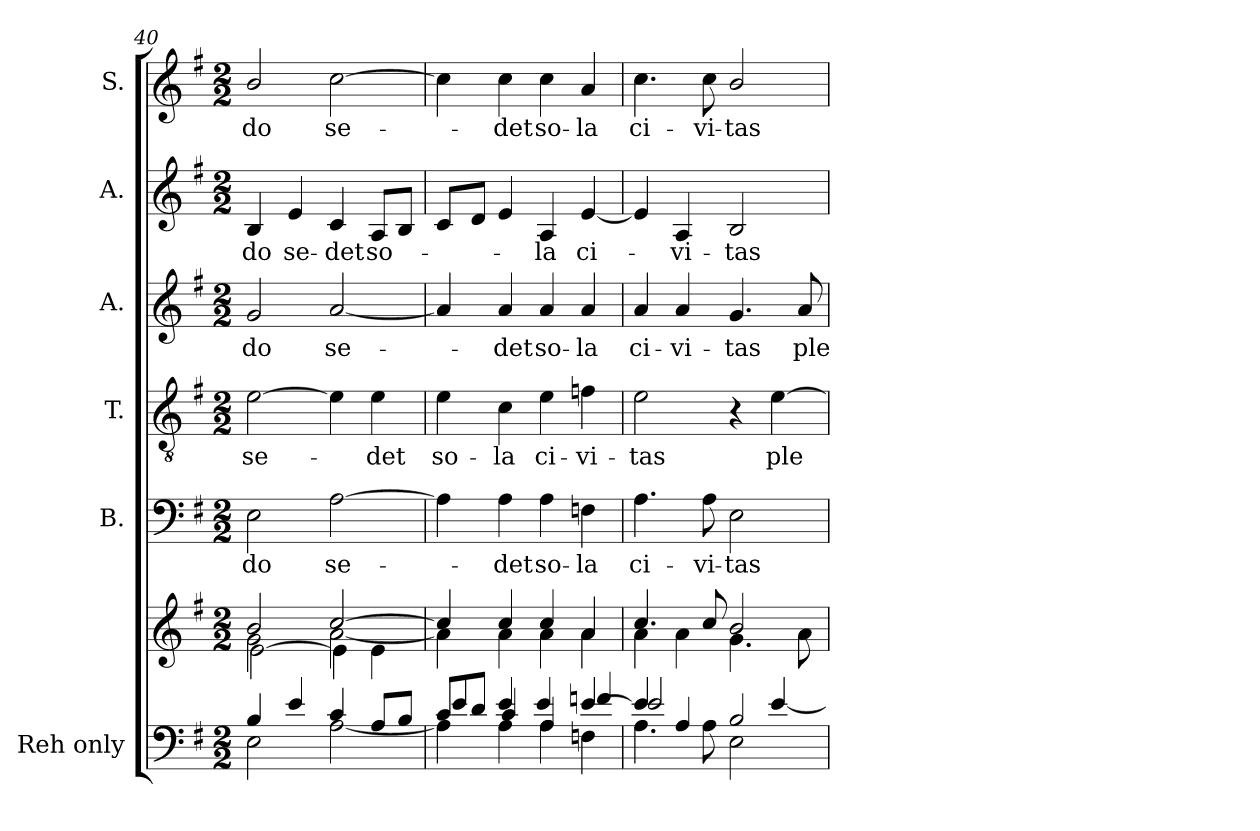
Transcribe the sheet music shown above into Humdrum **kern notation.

**kern	**kern	**kern	**text	**kern	**text	**kern	**text	**kern	**text	**kern	**text
*part6	*part6	*part5	*part5	*part4	*part4	*part3	*part3	*part2	*part2	*part1	*part1
*staff7	*staff6	*staff5	*staff5	*staff4	*staff4	*staff3	*staff3	*staff2	*staff2	*staff1	*staff1
*I"Reh  only	*	*I"B.	*	*I"T.	*	*I"A.	*	*I"A.	*	*I"S.	*
*	*	*I'B.	*	*I'T.	*	*I'A.	*	*I'A.	*	*	*
*clefF4	*clefG2	*clefF4	*	*clefGv2	*	*clefG2	*	*clefG2	*	*clefG2	*
*	*	*	*	*ITrd7c12	*	*	*	*	*	*	*
*k[f#]	*k[f#]	*k[f#]	*	*k[f#]	*	*k[f#]	*	*k[f#]	*	*k[f#]	*
*G:	*G:	*G:	*	*G:	*	*G:	*	*G:	*	*G:	*
*M2/2	*M2/2	*M2/2	*	*M2/2	*	*M2/2	*	*M2/2	*	*M2/2	*
=40	=40	=40	=40	=40	=40	=40	=40	=40	=40	=40	=40
*^	*^	*	*	*	*	*	*	*	*	*	*
*	*	*	*^	*	*	*	*	*	*	*	*	*	*
!	!	!	!	!	!	!LO:LY:b:color=#000000	!	!	!	!	!	!	!	!
!	!	!	!	!	!	!	!	!LO:LY:b:color=#000000	!	!	!	!	!	!
!	!	!	!	!	!	!	!	!	!	!LO:LY:b:color=#000000	!	!	!	!
!	!	!	!	!	!	!	!	!	!	!	!	!LO:LY:b:color=#000000	!	!
!	!	!	!	!	!	!	!	!	!	!	!	!	!	!LO:LY:b:color=#000000
4Bi/	2Ei\	2bi/	2gi\	[2ei\	2Ei\	-do	[2Ei\	se-	2gi/	-do	4Bi/	-do	2bi/	-do
!	!	!	!	!	!	!	!	!	!	!	!	!LO:LY:b:color=#000000	!	!
4ei/	.	.	.	.	.	.	.	.	.	.	4ei/	se-	.	.
!	!	!	!	!	!	!LO:LY:b:color=#000000	!	!	!	!	!	!	!	!
!	!	!	!	!	!	!	!	!	!	!LO:LY:b:color=#000000	!	!	!	!
!	!	!	!	!	!	!	!	!	!	!	!	!LO:LY:b:color=#000000	!	!
!	!	!	!	!	!	!	!	!	!	!	!	!	!	!LO:LY:b:color=#000000
4ci/	[2Ai\	[2cci/	[2ai\	4ei\]	[2Ai\	se-	4Ei\]	.	[2ai/	se-	4ci/	-det	[2cci\	se-
!	!	!	!	!	!	!	!	!LO:LY:b:color=#000000	!	!	!	!	!	!
!	!	!	!	!	!	!	!	!	!	!	!	!LO:LY:b:color=#000000	!	!
8Ai/L	.	.	.	4ei\	.	.	4Ei\	-det	.	.	8Ai/L	so-	.	.
8Bi/J	.	.	.	.	.	.	.	.	.	.	8Bi/J	.	.	.
*	*	*	*v	*v	*	*	*	*	*	*	*	*	*	*
!!LO:PB:g=z
=41	=41	=41	=41	=41	=41	=41	=41	=41	=41	=41	=41	=41	=41
*	*^	*	*	*	*	*	*	*	*	*	*	*	*
!	!	!	!	!	!	!	!	!LO:LY:b:color=#000000	!	!	!	!	!	!
8ci/L	4ei/	4Ai\]	4cci/]	4ai\]	4Ai\]	.	4Ei\	so-	4ai/]	.	8ci/L	.	4cci\]	.
8di/J	.	.	.	.	.	.	.	.	.	.	8di/J	.	.	.
!	!	!	!	!	!	!LO:LY:b:color=#000000	!	!	!	!	!	!	!	!
!	!	!	!	!	!	!	!	!LO:LY:b:color=#000000	!	!	!	!	!	!
!	!	!	!	!	!	!	!	!	!	!LO:LY:b:color=#000000	!	!	!	!
!	!	!	!	!	!	!	!	!	!	!	!	!	!	!LO:LY:b:color=#000000
4ei/	4ci/	4Ai\	4cci/	4ai\	4Ai\	-det	4Ci\	-la	4ai/	-det	4ei/	.	4cci\	-det
!	!	!	!	!	!	!LO:LY:b:color=#000000	!	!	!	!	!	!	!	!
!	!	!	!	!	!	!	!	!LO:LY:b:color=#000000	!	!	!	!	!	!
!	!	!	!	!	!	!	!	!	!	!LO:LY:b:color=#000000	!	!	!	!
!	!	!	!	!	!	!	!	!	!	!	!	!LO:LY:b:color=#000000	!	!
!	!	!	!	!	!	!	!	!	!	!	!	!	!	!LO:LY:b:color=#000000
4Ai/	4ei/	4Ai\	4cci/	4ai\	4Ai\	so-	4Ei\	ci-	4ai/	so-	4Ai/	-la	4cci\	so-
!	!	!	!	!	!	!LO:LY:b:color=#000000	!	!	!	!	!	!	!	!
!	!	!	!	!	!	!	!	!LO:LY:b:color=#000000	!	!	!	!	!	!
!	!	!	!	!	!	!	!	!	!	!LO:LY:b:color=#000000	!	!	!	!
!	!	!	!	!	!	!	!	!	!	!	!	!LO:LY:b:color=#000000	!	!
!	!	!	!	!	!	!	!	!	!	!	!	!	!	!LO:LY:b:color=#000000
[4ei/	4fni/	4Fni\	4ai/	4ai\	4Fni\	-la	4Fni\	-vi-	4ai/	-la	[4ei/	ci-	4ai/	-la
=42	=42	=42	=42	=42	=42	=42	=42	=42	=42	=42	=42	=42	=42	=42
!	!	!	!	!	!	!LO:LY:b:color=#000000	!	!	!	!	!	!	!	!
!	!	!	!	!	!	!	!	!LO:LY:b:color=#000000	!	!	!	!	!	!
!	!	!	!	!	!	!	!	!	!	!LO:LY:b:color=#000000	!	!	!	!
!	!	!	!	!	!	!	!	!	!	!	!	!	!	!LO:LY:b:color=#000000
4ei/]	2ei/	4.Ai\	4.cci/	4ai\	4.Ai\	ci-	2Ei\	-tas	4ai/	ci-	4ei/]	.	4.cci\	ci-
!	!	!	!	!	!	!	!	!	!	!LO:LY:b:color=#000000	!	!	!	!
!	!	!	!	!	!	!	!	!	!	!	!	!LO:LY:b:color=#000000	!	!
4Ai/	.	.	.	4ai\	.	.	.	.	4ai/	-vi-	4Ai/	-vi-	.	.
!	!	!	!	!	!	!LO:LY:b:color=#000000	!	!	!	!	!	!	!	!
!	!	!	!	!	!	!	!	!	!	!	!	!	!	!LO:LY:b:color=#000000
.	.	8Ai\	8cci/	.	8Ai\	-vi-	.	.	.	.	.	.	8cci\	-vi-
!	!	!	!	!	!	!LO:LY:b:color=#000000	!	!	!	!	!	!	!	!
!	!	!	!	!	!	!	!	!	!	!LO:LY:b:color=#000000	!	!	!	!
!	!	!	!	!	!	!	!	!	!	!	!	!LO:LY:b:color=#000000	!	!
!	!	!	!	!	!	!	!	!	!	!	!	!	!	!LO:LY:b:color=#000000
2Bi/	4ryy	2Ei\	2bi/	4.gi\	2Ei\	-tas	4r	.	4.gi/	-tas	2Bi/	-tas	2bi/	-tas
!	!	!	!	!	!	!	!	!LO:LY:b:color=#000000	!	!	!	!	!	!
.	[4ei/	.	.	.	.	.	[4Ei\	ple-	.	.	.	.	.	.
!	!	!	!	!	!	!	!	!	!	!LO:LY:b:color=#000000	!	!	!	!
.	.	.	.	8ai\	.	.	.	.	8ai/	ple-	.	.	.	.
*v	*v	*v	*	*	*	*	*	*	*	*	*	*	*	*
*	*v	*v	*	*	*	*	*	*	*	*	*	*
=	=	=	=	=	=	=	=	=	=	=	=
*-	*-	*-	*-	*-	*-	*-	*-	*-	*-	*-	*-
